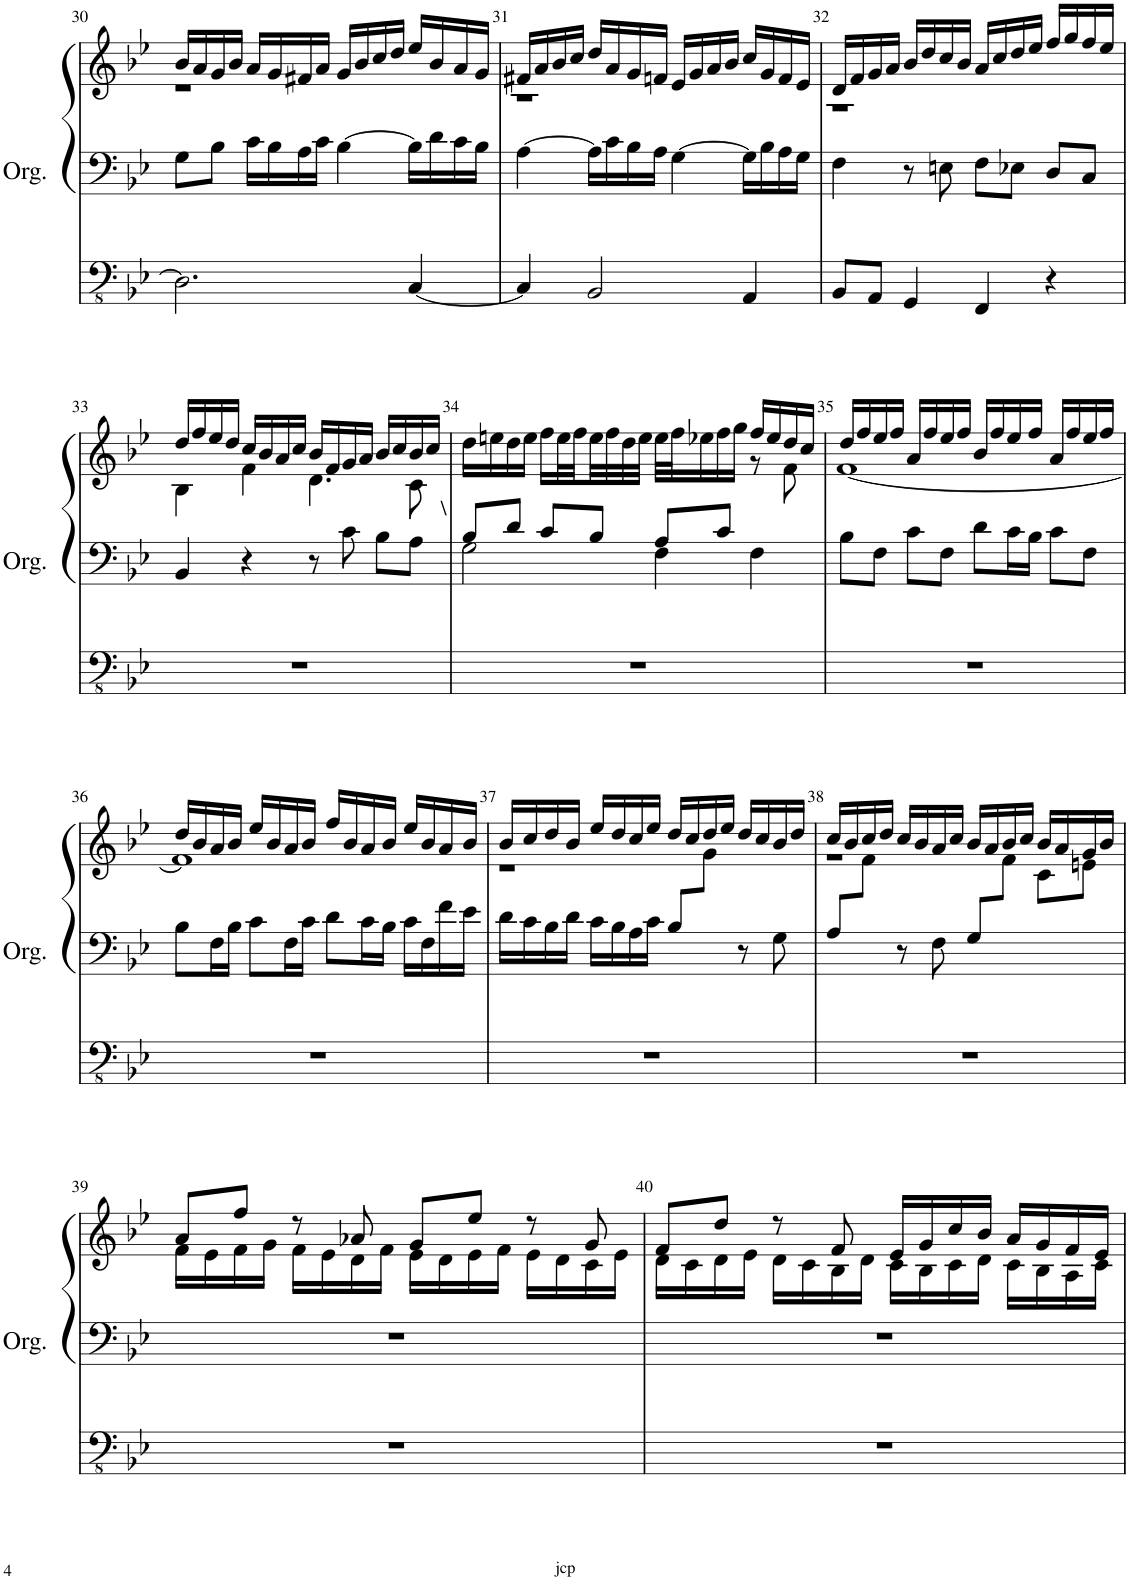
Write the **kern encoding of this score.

**kern	**kern	**kern
*part1	*part1	*part1
*staff3	*staff2	*staff1
*I"Orgue à tuyaux	*	*
*I'Org.	*	*
!!LO:PB:g=z
*clefFv4	*clefF4	*clefG2
*k[b-e-]	*k[b-e-]	*k[b-e-]
*M4/4	*M4/4	*M4/4
=30	=30	=30
*	*	*^
2.DD\]	8G\L	16b-/LL	1r
.	.	16a/	.
.	8B-\J	16g/	.
.	.	16b-/JJ	.
.	16c\LL	16a/LL	.
.	16B-\	16g/	.
.	16A\	16f#X/	.
.	16c\JJ	16a/JJ	.
.	[4B-\	16g/LL	.
.	.	16b-/	.
.	.	16cc/	.
.	.	16dd/JJ	.
[4CC/	16B-\LL]	16ee-/LL	.
.	16d\	16b-/	.
.	16c\	16a/	.
.	16B-\JJ	16g/JJ	.
=31	=31	=31	=31
4CC/]	[4A\	16f#X/LL	1r
.	.	16a/	.
.	.	16b-/	.
.	.	16cc/JJ	.
2BBB-/	16A\LL]	16dd/LL	.
.	16c\	16a/	.
.	16B-\	16g/	.
.	16A\JJ	16fn/JJ	.
.	[4G\	16e-/LL	.
.	.	16g/	.
.	.	16a/	.
.	.	16b-/JJ	.
4AAA/	16G\LL]	16cc/LL	.
.	16B-\	16g/	.
.	16A\	16f/	.
.	16G\JJ	16e-/JJ	.
=32	=32	=32	=32
8BBB-/L	4F\	16d/LL	1r
.	.	16f/	.
8AAA/J	.	16g/	.
.	.	16a/JJ	.
4GGG/	8r	16b-/LL	.
.	.	16dd/	.
.	8En\	16cc/	.
.	.	16b-/JJ	.
4FFF/	8F\L	16a/LL	.
.	.	16cc/	.
.	8E-X\J	16dd/	.
.	.	16ee-/JJ	.
4r	8D/L	16ff/LL	.
.	.	16gg/	.
.	8C/J	16ff/	.
.	.	16ee-/JJ	.
!!LO:LB:g=z	!!
=33	=33	=33	=33
1r	4BB-/	16dd/LL	4B-\
.	.	16ff/	.
.	.	16ee-/	.
.	.	16dd/JJ	.
.	4r	16cc/LL	4f\
.	.	16b-/	.
.	.	16a/	.
.	.	16cc/JJ	.
.	8r	16b-/LL	4.d\
.	.	16f/	.
.	8c\	16g/	.
.	.	16a/JJ	.
.	8B-\L	16b-/LL	.
.	.	16cc/	.
!	!	!LO:TX:b:t=\	!
.	8A\J	16b-/	8c\
.	.	16cc/JJ	.
=34	=34	=34	=34
*	*^	*	*
1r	8B-/L	2G\	16dd\LL	2.ryy
.	.	.	16een\	.
.	8d/J	.	16dd\	.
.	.	.	16ee\JJ	.
.	8c/L	.	16ff\LL	.
.	.	.	32ee\L	.
.	.	.	32ff\	.
.	8B-/J	.	32ee\	.
.	.	.	32ff\	.
.	.	.	32dd\	.
.	.	.	32ee\JJJ	.
.	8A/L	4F\	32ee\LLL	.
.	.	.	32ff\J	.
.	.	.	16ee-X\	.
.	8c/J	.	16ff\	.
.	.	.	16gg\JJ	.
.	4F\	4ryy	16ff/LL	8r
.	.	.	16ee-/	.
.	.	.	16dd/	8f\
.	.	.	16cc/JJ	.
*	*v	*v	*	*
=35	=35	=35	=35
1r	8B-\L	16dd/LL	[1f
.	.	16ff/	.
.	8F\J	16ee-/	.
.	.	16ff/JJ	.
.	8c\L	16a/LL	.
.	.	16ff/	.
.	8F\J	16ee-/	.
.	.	16ff/JJ	.
.	8d\L	16b-/LL	.
.	.	16ff/	.
.	16c\L	16ee-/	.
.	16B-\JJ	16ff/JJ	.
.	8c\L	16a/LL	.
.	.	16ff/	.
.	8F\J	16ee-/	.
.	.	16ff/JJ	.
!!LO:LB:g=z	!!
=36	=36	=36	=36
1r	8B-\L	16dd/LL	1f]
.	.	16b-/	.
.	16F\L	16a/	.
.	16B-\JJ	16b-/JJ	.
.	8c\L	16ee-/LL	.
.	.	16b-/	.
.	16F\L	16a/	.
.	16c\JJ	16b-/JJ	.
.	8d\L	16ff/LL	.
.	.	16b-/	.
.	16c\L	16a/	.
.	16B-\JJ	16b-/JJ	.
.	16c\LL	16ee-/LL	.
.	16F\	16b-/	.
.	16f\	16a/	.
.	16e-\JJ	16b-/JJ	.
=37	=37	=37	=37
*	*	*	*^
1r	16d\LL	16b-/LL	1r	8ryy
.	16c\	16cc/	.	.
*	*	*	*v	*v
.	16B-\	16dd/	.
.	16d\JJ	16b-/JJ	.
.	16c\LL	16ee-/LL	.
.	16B-\	16dd/	.
.	16A\	16cc/	.
.	16c\JJ	16ee-/JJ	.
.	8B-/L	16dd/LL	.
.	.	16cc/	.
*	*	*	*^
.	8ryy	16dd/	.	8g\J
.	.	16ee-/JJ	.	.
.	8r	16dd/LL	.	4ryy
.	.	16cc/	.	.
.	8G\	16b-/	.	.
.	.	16dd/JJ	.	.
=38	=38	=38	=38	=38
1r	8A/L	16cc/LL	1r	8ryy
.	.	16b-/	.	.
.	8ryy	16cc/	.	8f\J
.	.	16dd/JJ	.	.
.	8r	16cc/LL	.	4.ryy
.	.	16b-/	.	.
.	8F\	16a/	.	.
.	.	16cc/JJ	.	.
.	8G/L	16b-/LL	.	.
.	.	16a/	.	.
.	4.ryy	16b-/	.	8f\J
.	.	16cc/JJ	.	.
.	.	16b-/LL	.	8c\L
.	.	16a/	.	.
.	.	16g/	.	8en\J
.	.	16b-/JJ	.	.
*	*	*	*v	*v
!!LO:LB:g=z
=39	=39	=39	=39
1r	1r	8a/L	16f\LL
.	.	.	16e-\
.	.	8ff/J	16f\
.	.	.	16g\JJ
.	.	8r	16f\LL
.	.	.	16e-\
.	.	8a-X/	16d\
.	.	.	16f\JJ
.	.	8g/L	16e-\LL
.	.	.	16d\
.	.	8ee-/J	16e-\
.	.	.	16f\JJ
.	.	8r	16e-\LL
.	.	.	16d\
.	.	8g/	16c\
.	.	.	16e-\JJ
=40	=40	=40	=40
1r	1r	8f/L	16d\LL
.	.	.	16c\
.	.	8dd/J	16d\
.	.	.	16e-\JJ
.	.	8r	16d\LL
.	.	.	16c\
.	.	8f/	16B-\
.	.	.	16d\JJ
.	.	16e-/LL	16c\LL
.	.	16g/	16B-\
.	.	16cc/	16c\
.	.	16b-/JJ	16d\JJ
.	.	16a/LL	16c\LL
.	.	16g/	16B-\
.	.	16f/	16A\
.	.	16e-/JJ	16c\JJ
*	*	*v	*v
=	=	=
*-	*-	*-
